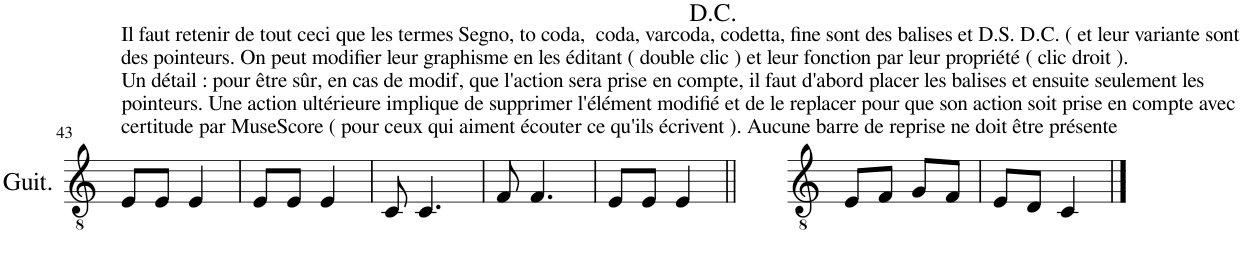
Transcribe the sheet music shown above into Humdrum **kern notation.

**kern
*part1
*staff1
*I"Guitar
*I'Guit.
!!LO:PB:g=z
*clefGv2
*k[]
=43
!LO:TX:a:t=Il faut retenir de tout ceci que les termes Segno, to coda,  coda, varcoda, codetta, fine sont des balises et D.S. D.C. ( et leur variante sont
!LO:TX:a:t=des pointeurs. On peut modifier leur graphisme en les éditant ( double clic ) et leur fonction par leur propriété ( clic droit ).
!LO:TX:a:t=Un détail &colon; pour être sûr, en cas de modif, que l'action sera prise en compte, il faut d'abord placer les balises et ensuite seulement les
!LO:TX:a:t=pointeurs. Une action ultérieure implique de supprimer l'élément modifié et de le replacer pour que son action soit prise en compte avec
!LO:TX:a:t=certitude par MuseScore ( pour ceux qui aiment écouter ce qu'ils écrivent ). Aucune barre de reprise ne doit être présente
8E/L
8E/J
4E/
=44
8E/L
8E/J
4E/
=45
8C/
4.C/
=46
8F/
4.F/
=47
8E/L
8E/J
4E/
=48||
8E/L
8F/J
8G/L
8F/J
=49
8E/L
8D/J
4C/
==
*-
